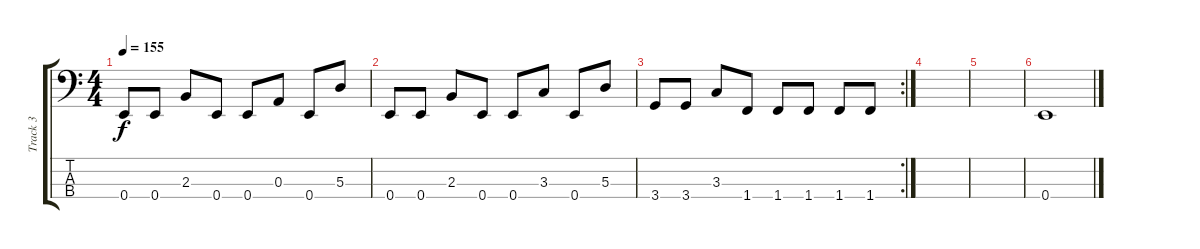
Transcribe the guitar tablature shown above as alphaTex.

\track ("Track 3" "Track 3") {instrument electricbassfinger}
\staff {score tabs}
\tuning (G2 D2 A1 E1) {hide}
\ts (4 4)
\tempo 155
\clef f4
\ks c
0.4.8{dy f} 0.4.8 2.3.8 0.4.8 0.4.8 0.3.8 0.4.8 5.3.8 |
0.4.8 0.4.8 2.3.8 0.4.8 0.4.8 3.3.8 0.4.8 5.3.8 |
\rc 2
3.4.8 3.4.8 3.3.8 1.4.8 1.4.8 1.4.8 1.4.8 1.4.8 |
|
|
0.4.1
